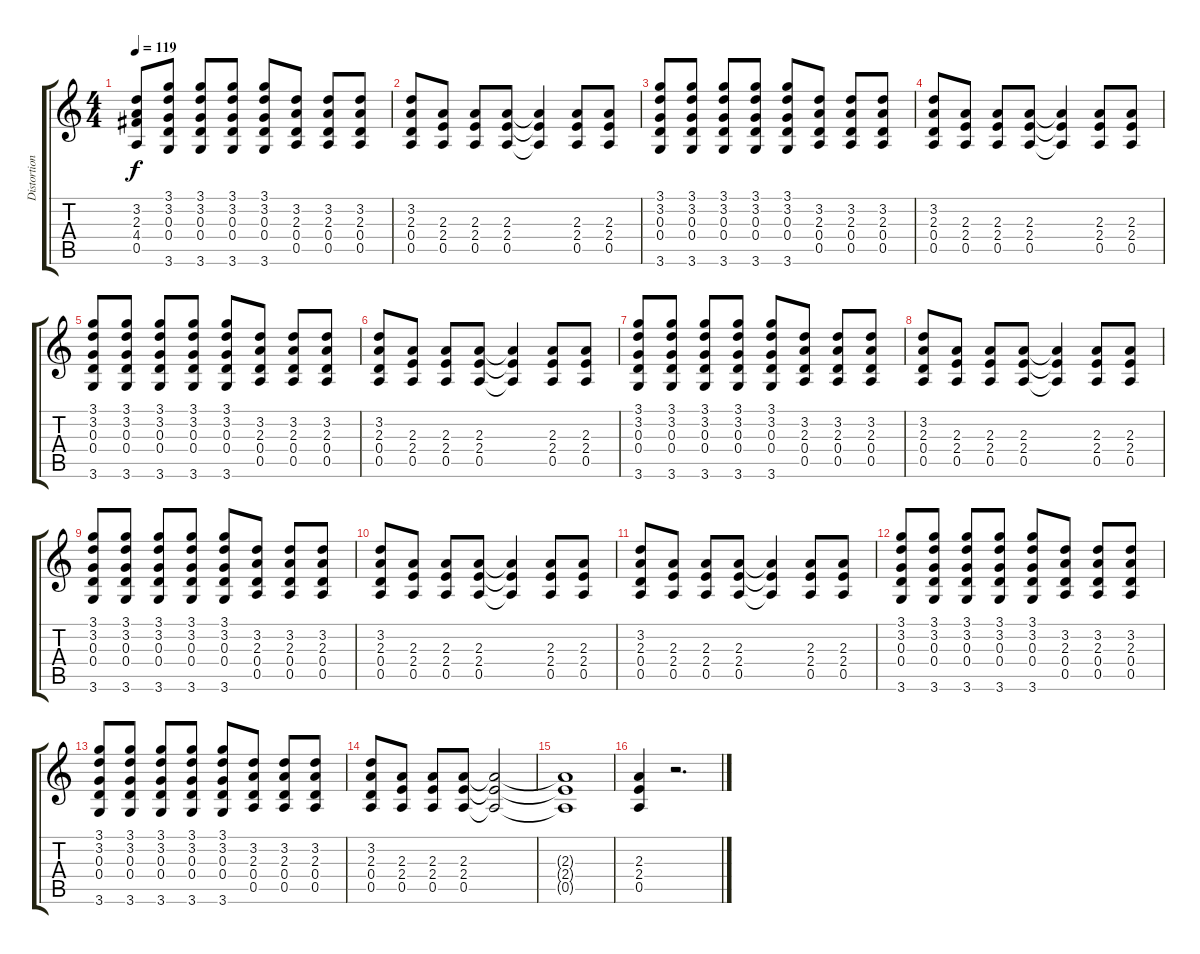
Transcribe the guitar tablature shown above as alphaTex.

\track ("Distortion" "Distortion") {instrument distortionguitar}
\staff {score tabs}
\tuning (E4 B3 G3 D3 A2 E2) {hide}
\ts (4 4)
\tempo 119
\clef g2
\ks c
(3.2 2.3 4.4 0.5).8{dy f} (3.1 3.2 0.3 0.4 3.6).8 (3.1 3.2 0.3 0.4 3.6).8 (3.1 3.2 0.3 0.4 3.6).8 (3.1 3.2 0.3 0.4 3.6).8 (3.2 2.3 0.4 0.5).8 (3.2 2.3 0.4 0.5).8 (3.2 2.3 0.4 0.5).8 |
(3.2 2.3 0.4 0.5).8 (2.3 2.4 0.5).8 (2.3 2.4 0.5).8 (2.3 2.4 0.5).8 (2.3{t} 2.4{t} 0.5{t}).4 (2.3 2.4 0.5).8 (2.3 2.4 0.5).8 |
(3.1 3.2 0.3 0.4 3.6).8 (3.1 3.2 0.3 0.4 3.6).8 (3.1 3.2 0.3 0.4 3.6).8 (3.1 3.2 0.3 0.4 3.6).8 (3.1 3.2 0.3 0.4 3.6).8 (3.2 2.3 0.4 0.5).8 (3.2 2.3 0.4 0.5).8 (3.2 2.3 0.4 0.5).8 |
(3.2 2.3 0.4 0.5).8 (2.3 2.4 0.5).8 (2.3 2.4 0.5).8 (2.3 2.4 0.5).8 (2.3{t} 2.4{t} 0.5{t}).4 (2.3 2.4 0.5).8 (2.3 2.4 0.5).8 |
(3.1 3.2 0.3 0.4 3.6).8 (3.1 3.2 0.3 0.4 3.6).8 (3.1 3.2 0.3 0.4 3.6).8 (3.1 3.2 0.3 0.4 3.6).8 (3.1 3.2 0.3 0.4 3.6).8 (3.2 2.3 0.4 0.5).8 (3.2 2.3 0.4 0.5).8 (3.2 2.3 0.4 0.5).8 |
(3.2 2.3 0.4 0.5).8 (2.3 2.4 0.5).8 (2.3 2.4 0.5).8 (2.3 2.4 0.5).8 (2.3{t} 2.4{t} 0.5{t}).4 (2.3 2.4 0.5).8 (2.3 2.4 0.5).8 |
(3.1 3.2 0.3 0.4 3.6).8 (3.1 3.2 0.3 0.4 3.6).8 (3.1 3.2 0.3 0.4 3.6).8 (3.1 3.2 0.3 0.4 3.6).8 (3.1 3.2 0.3 0.4 3.6).8 (3.2 2.3 0.4 0.5).8 (3.2 2.3 0.4 0.5).8 (3.2 2.3 0.4 0.5).8 |
(3.2 2.3 0.4 0.5).8 (2.3 2.4 0.5).8 (2.3 2.4 0.5).8 (2.3 2.4 0.5).8 (2.3{t} 2.4{t} 0.5{t}).4 (2.3 2.4 0.5).8 (2.3 2.4 0.5).8 |
(3.1 3.2 0.3 0.4 3.6).8 (3.1 3.2 0.3 0.4 3.6).8 (3.1 3.2 0.3 0.4 3.6).8 (3.1 3.2 0.3 0.4 3.6).8 (3.1 3.2 0.3 0.4 3.6).8 (3.2 2.3 0.4 0.5).8 (3.2 2.3 0.4 0.5).8 (3.2 2.3 0.4 0.5).8 |
(3.2 2.3 0.4 0.5).8 (2.3 2.4 0.5).8 (2.3 2.4 0.5).8 (2.3 2.4 0.5).8 (2.3{t} 2.4{t} 0.5{t}).4 (2.3 2.4 0.5).8 (2.3 2.4 0.5).8 |
(3.2 2.3 0.4 0.5).8 (2.3 2.4 0.5).8 (2.3 2.4 0.5).8 (2.3 2.4 0.5).8 (2.3{t} 2.4{t} 0.5{t}).4 (2.3 2.4 0.5).8 (2.3 2.4 0.5).8 |
(3.1 3.2 0.3 0.4 3.6).8 (3.1 3.2 0.3 0.4 3.6).8 (3.1 3.2 0.3 0.4 3.6).8 (3.1 3.2 0.3 0.4 3.6).8 (3.1 3.2 0.3 0.4 3.6).8 (3.2 2.3 0.4 0.5).8 (3.2 2.3 0.4 0.5).8 (3.2 2.3 0.4 0.5).8 |
(3.1 3.2 0.3 0.4 3.6).8 (3.1 3.2 0.3 0.4 3.6).8 (3.1 3.2 0.3 0.4 3.6).8 (3.1 3.2 0.3 0.4 3.6).8 (3.1 3.2 0.3 0.4 3.6).8 (3.2 2.3 0.4 0.5).8 (3.2 2.3 0.4 0.5).8 (3.2 2.3 0.4 0.5).8 |
(3.2 2.3 0.4 0.5).8 (2.3 2.4 0.5).8 (2.3 2.4 0.5).8 (2.3 2.4 0.5).8 (2.3{t} 2.4{t} 0.5{t}).2 |
(2.3{t} 2.4{t} 0.5{t}).1 |
(2.3 2.4 0.5).4 r.2{d}
